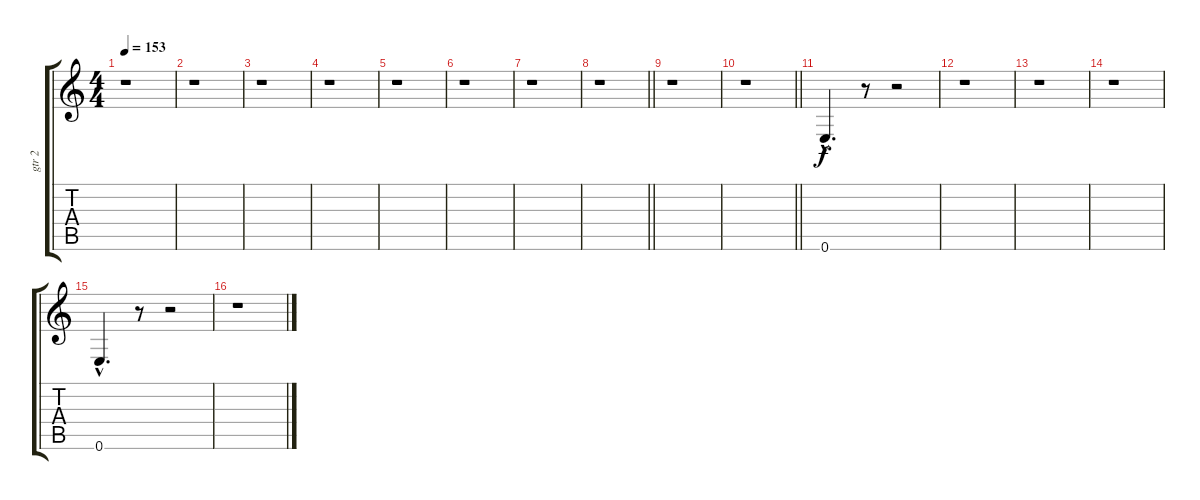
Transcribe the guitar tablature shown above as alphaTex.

\track ("gtr 2" "gtr 2") {instrument distortionguitar}
\staff {score tabs}
\tuning (E4 B3 G3 D3 A2 E2) {hide}
\ts (4 4)
\tempo 153
\clef g2
\ks c
r.1{dy f instrument distortionguitar} |
r.1 |
r.1 |
r.1 |
r.1 |
r.1 |
r.1 |
\barLineRight lightlight
r.1 |
r.1 |
\barLineRight lightlight
r.1 |
0.6{hac}.4{d} r.8 r.2 |
r.1 |
r.1 |
r.1 |
0.6{hac}.4{d} r.8 r.2 |
r.1
